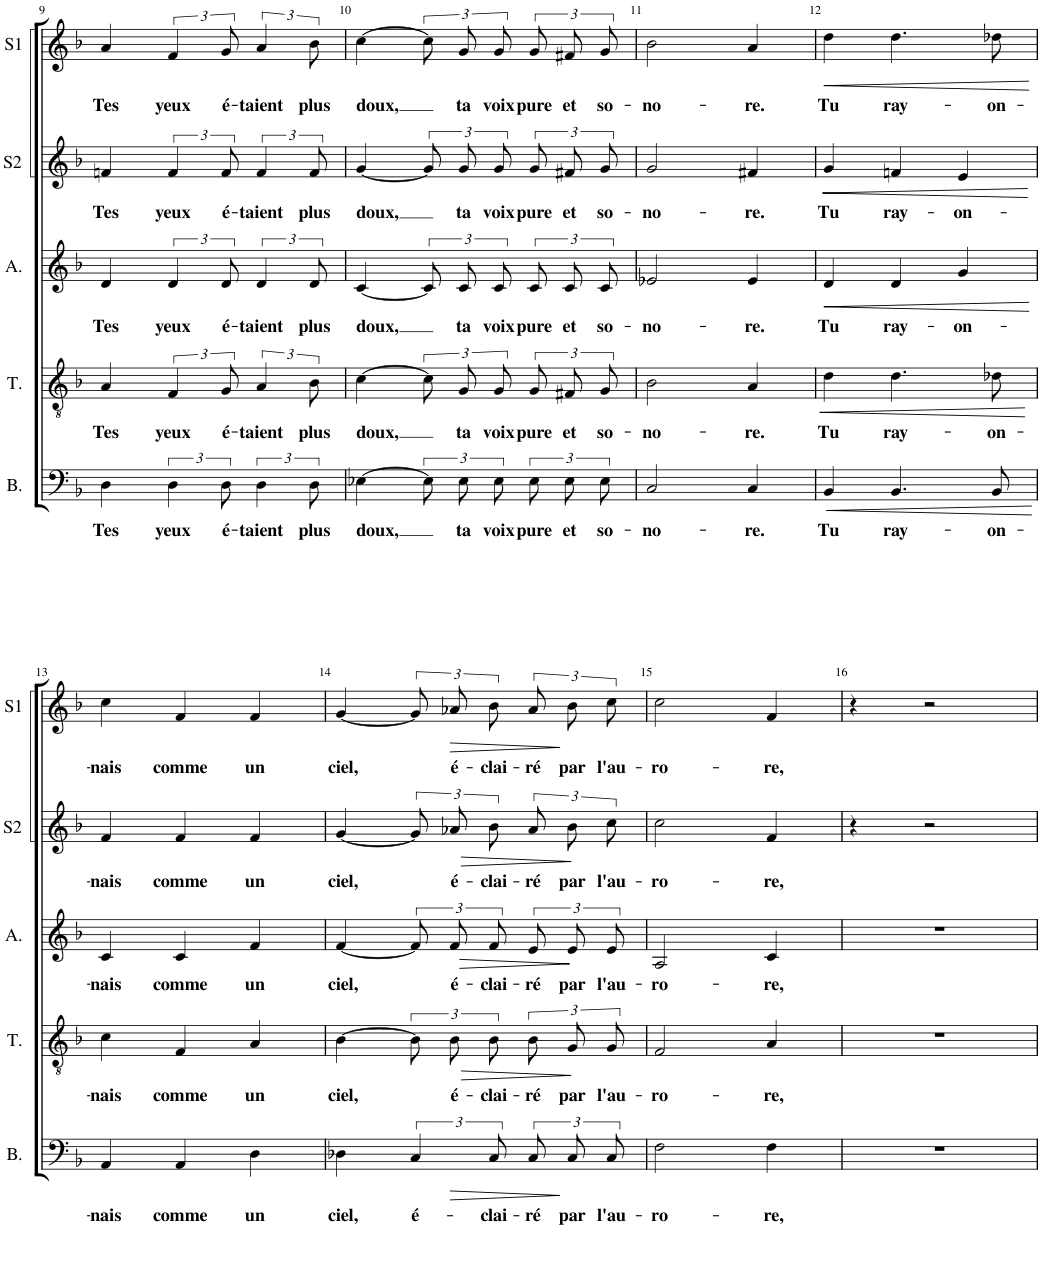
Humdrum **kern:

**kern	**text	**dynam	**kern	**text	**dynam	**kern	**text	**dynam	**kern	**text	**dynam	**kern	**text	**dynam
*part5	*part5	*part5	*part4	*part4	*part4	*part3	*part3	*part3	*part2	*part2	*part2	*part1	*part1	*part1
*staff5	*staff5	*staff5	*staff4	*staff4	*staff4	*staff3	*staff3	*staff3	*staff2	*staff2	*staff2	*staff1	*staff1	*staff1
*I"Basse	*	*	*I"Tenor	*	*	*I"Alto	*	*	*I"Soprano2	*	*	*I"Soprano1	*	*
*I'B.	*	*	*I'T.	*	*	*I'A.	*	*	*I'S2	*	*	*I'S1	*	*
!!LO:PB:g=z
*clefF4	*	*	*clefGv2	*	*	*clefG2	*	*	*clefG2	*	*	*clefG2	*	*
*k[b-]	*	*	*k[b-]	*	*	*k[b-]	*	*	*k[b-]	*	*	*k[b-]	*	*
*M3/4	*	*	*M3/4	*	*	*M3/4	*	*	*M3/4	*	*	*M3/4	*	*
=9	=9	=9	=9	=9	=9	=9	=9	=9	=9	=9	=9	=9	=9	=9
!	!LO:LY:b	!	!	!LO:LY:b	!	!	!LO:LY:b	!	!	!LO:LY:b	!	!	!LO:LY:b	!
4D\	Tes	.	4A/	Tes	.	4d/	Tes	.	4fn/	Tes	.	4a/	Tes	.
!	!LO:LY:b	!	!	!LO:LY:b	!	!	!LO:LY:b	!	!	!LO:LY:b	!	!	!LO:LY:b	!
6D\	yeux	.	6F/	yeux	.	6d/	yeux	.	6f/	yeux	.	6f/	yeux	.
!	!LO:LY:b	!	!	!LO:LY:b	!	!	!LO:LY:b	!	!	!LO:LY:b	!	!	!LO:LY:b	!
12D\	é-	.	12G/	é-	.	12d/	é-	.	12f/	é-	.	12g/	é-	.
!	!LO:LY:b	!	!	!LO:LY:b	!	!	!LO:LY:b	!	!	!LO:LY:b	!	!	!LO:LY:b	!
6D\	-taient	.	6A/	-taient	.	6d/	-taient	.	6f/	-taient	.	6a/	-taient	.
!	!LO:LY:b	!	!	!LO:LY:b	!	!	!LO:LY:b	!	!	!LO:LY:b	!	!	!LO:LY:b	!
12D\	plus	.	12B-\	plus	.	12d/	plus	.	12f/	plus	.	12b-\	plus	.
=10	=10	=10	=10	=10	=10	=10	=10	=10	=10	=10	=10	=10	=10	=10
!	!LO:LY:b	!	!	!LO:LY:b	!	!	!LO:LY:b	!	!	!LO:LY:b	!	!	!LO:LY:b	!
[4E-X\	-doux,	.	[4c\	-doux,	.	[4c/	-doux,	.	[4g/	-doux,	.	[4cc\	-doux,	.
12E-\L]	.	.	12c/L]	.	.	12c/L]	.	.	12g/L]	.	.	12cc/L]	.	.
!	!LO:LY:b	!	!	!LO:LY:b	!	!	!LO:LY:b	!	!	!LO:LY:b	!	!	!LO:LY:b	!
12E-\	ta	.	12G/	ta	.	12c/	ta	.	12g/	ta	.	12g/	ta	.
!	!LO:LY:b	!	!	!LO:LY:b	!	!	!LO:LY:b	!	!	!LO:LY:b	!	!	!LO:LY:b	!
12E-\J	voix	.	12G/J	voix	.	12c/J	voix	.	12g/J	voix	.	12g/J	voix	.
!	!LO:LY:b	!	!	!LO:LY:b	!	!	!LO:LY:b	!	!	!LO:LY:b	!	!	!LO:LY:b	!
12E-\L	pure	.	12G/L	pure	.	12c/L	pure	.	12g/L	pure	.	12g/L	pure	.
!	!LO:LY:b	!	!	!LO:LY:b	!	!	!LO:LY:b	!	!	!LO:LY:b	!	!	!LO:LY:b	!
12E-\	et	.	12F#X/	et	.	12c/	et	.	12f#X/	et	.	12f#X/	et	.
!	!LO:LY:b	!	!	!LO:LY:b	!	!	!LO:LY:b	!	!	!LO:LY:b	!	!	!LO:LY:b	!
12E-\J	so-	.	12G/J	so-	.	12c/J	so-	.	12g/J	so-	.	12g/J	so-	.
=11	=11	=11	=11	=11	=11	=11	=11	=11	=11	=11	=11	=11	=11	=11
!	!LO:LY:b	!	!	!LO:LY:b	!	!	!LO:LY:b	!	!	!LO:LY:b	!	!	!LO:LY:b	!
2C/	-no-	.	2B-\	-no-	.	2e-X/	-no-	.	2g/	-no-	.	2b-\	-no-	.
!	!LO:LY:b	!	!	!LO:LY:b	!	!	!LO:LY:b	!	!	!LO:LY:b	!	!	!LO:LY:b	!
4C/	-re.	.	4A/	-re.	.	4e-/	-re.	.	4f#X/	-re.	.	4a/	-re.	.
=12	=12	=12	=12	=12	=12	=12	=12	=12	=12	=12	=12	=12	=12	=12
!	!LO:LY:b	!LO:HP:b	!	!LO:LY:b	!LO:HP:b	!	!LO:LY:b	!LO:HP:b	!	!LO:LY:b	!LO:HP:b	!	!LO:LY:b	!LO:HP:b
4BB-/	Tu	<	4d\	Tu	<	4d/	Tu	<	4g/	Tu	<	4dd\	Tu	<
!	!LO:LY:b	!	!	!LO:LY:b	!	!	!LO:LY:b	!	!	!LO:LY:b	!	!	!LO:LY:b	!
4.BB-/	ray-	.	4.d\	ray-	.	4d/	ray-	.	4fn/	ray-	.	4.dd\	ray-	.
!	!	!	!	!	!	!	!LO:LY:b	!	!	!LO:LY:b	!	!	!	!
.	.	.	.	.	.	4g/	-on-	.	4e/	-on-	.	.	.	.
!	!LO:LY:b	!	!	!LO:LY:b	!	!	!	!	!	!	!	!	!LO:LY:b	!
8BB-/	-on-	.	8d-X\	-on-	.	.	.	.	.	.	.	8dd-X\	-on-	.
.	.	[	.	.	[	.	.	[	.	.	[	.	.	[
!!LO:LB:g=z
=13	=13	=13	=13	=13	=13	=13	=13	=13	=13	=13	=13	=13	=13	=13
!	!LO:LY:b	!	!	!LO:LY:b	!	!	!LO:LY:b	!	!	!LO:LY:b	!	!	!LO:LY:b	!
4AA/	-nais	.	4c\	-nais	.	4c/	-nais	.	4f/	-nais	.	4cc\	-nais	.
!	!LO:LY:b	!	!	!LO:LY:b	!	!	!LO:LY:b	!	!	!LO:LY:b	!	!	!LO:LY:b	!
4AA/	comme	.	4F/	comme	.	4c/	comme	.	4f/	comme	.	4f/	comme	.
!	!LO:LY:b	!	!	!LO:LY:b	!	!	!LO:LY:b	!	!	!LO:LY:b	!	!	!LO:LY:b	!
4D\	un	.	4A/	un	.	4f/	un	.	4f/	un	.	4f/	un	.
=14	=14	=14	=14	=14	=14	=14	=14	=14	=14	=14	=14	=14	=14	=14
!	!LO:LY:b	!	!	!LO:LY:b	!	!	!LO:LY:b	!	!	!LO:LY:b	!	!	!LO:LY:b	!
4D-X\	-ciel,	.	[4B-\	-ciel,	.	[4f/	-ciel,	.	[4g/	-ciel,	.	[4g/	-ciel,	.
!	!LO:LY:b	!	!	!	!	!	!	!	!	!	!	!	!	!
6C/	é-	.	12B-\L]	.	.	12f/L]	.	.	12g/L]	.	.	12g/L]	.	.
!	!	!	!	!LO:LY:b	!	!	!LO:LY:b	!LO:HP:b	!	!LO:LY:b	!	!	!LO:LY:b	!LO:HP:b
.	.	.	12B-\	é-	.	12f/	é-	>	12a-X/	é-	.	12a-X/	é-	>
!	!LO:LY:b	!LO:HP:b	!	!LO:LY:b	!LO:HP:b	!	!LO:LY:b	!	!	!LO:LY:b	!LO:HP:b	!	!LO:LY:b	!
12C/	-clai-	>	12B-\J	-clai-	>	12f/J	-clai-	.	12b-/J	-clai-	>	12b-/J	-clai-	.
!	!LO:LY:b	!	!	!LO:LY:b	!	!	!LO:LY:b	!	!	!LO:LY:b	!	!	!LO:LY:b	!
12C/L	-ré	.	12B-/L	-ré	.	12e/L	-ré	.	12a-\L	-ré	.	12a-\L	-ré	.
!	!LO:LY:b	!	!	!LO:LY:b	!	!	!LO:LY:b	!	!	!LO:LY:b	!	!	!LO:LY:b	!
12C/	par	]	12G/	par	.	12e/	par	]	12b-\	par	.	12b-\	par	]
!	!LO:LY:b	!	!	!LO:LY:b	!	!	!LO:LY:b	!	!	!LO:LY:b	!	!	!LO:LY:b	!
12C/J	l'au-	.	12G/J	l'au-	]	12e/J	l'au-	.	12cc\J	l'au-	]	12cc\J	l'au-	.
=15	=15	=15	=15	=15	=15	=15	=15	=15	=15	=15	=15	=15	=15	=15
!	!LO:LY:b	!	!	!LO:LY:b	!	!	!LO:LY:b	!	!	!LO:LY:b	!	!	!LO:LY:b	!
2F\	-ro-	.	2F/	-ro-	.	2A/	-ro-	.	2cc\	-ro-	.	2cc\	-ro-	.
!	!LO:LY:b	!	!	!LO:LY:b	!	!	!LO:LY:b	!	!	!LO:LY:b	!	!	!LO:LY:b	!
4F\	-re,	.	4A/	-re,	.	4c/	-re,	.	4f/	-re,	.	4f/	-re,	.
=16	=16	=16	=16	=16	=16	=16	=16	=16	=16	=16	=16	=16	=16	=16
2.r	.	.	2.r	.	.	2.r	.	.	4r	.	.	4r	.	.
.	.	.	.	.	.	.	.	.	2r	.	.	2r	.	.
=	=	=	=	=	=	=	=	=	=	=	=	=	=	=
*-	*-	*-	*-	*-	*-	*-	*-	*-	*-	*-	*-	*-	*-	*-
